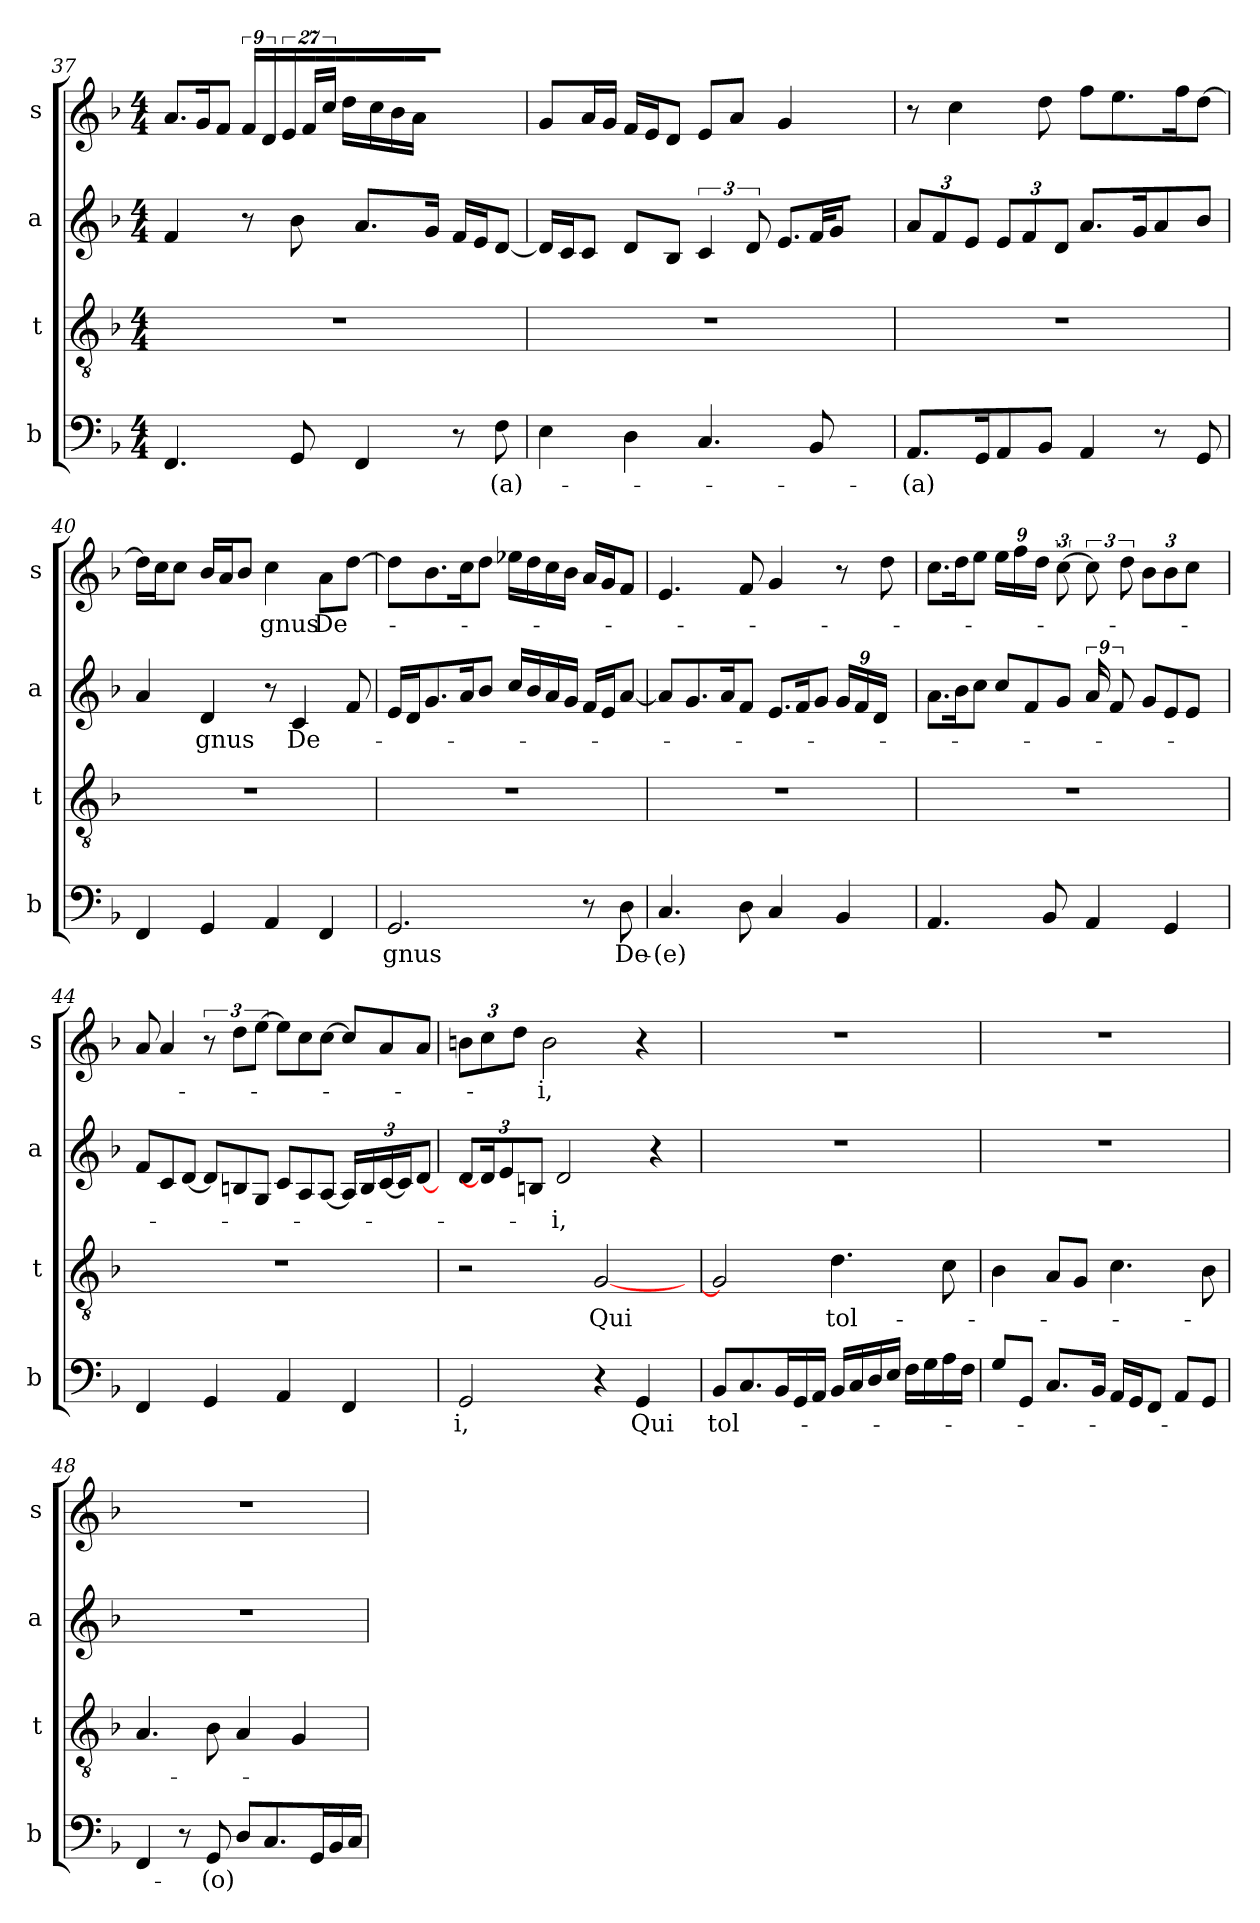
**kern	**text	**kern	**text	**kern	**text	**kern	**text
*part4	*part4	*part3	*part3	*part2	*part2	*part1	*part1
*staff4	*staff4	*staff3	*staff3	*staff2	*staff2	*staff1	*staff1
*I"b	*	*I"t	*	*I"a	*	*I"s	*
*I'b	*	*I't	*	*I'a	*	*I's	*
*clefF4	*	*clefGv2	*	*clefG2	*	*clefG2	*
*ITrd-1c-1	*	*ITrd-1c-1	*	*ITrd-1c-1	*	*ITrd-1c-1	*
*k[b-e-a-d-g-c-]	*	*k[b-e-a-d-g-c-]	*	*k[b-e-a-d-g-c-]	*	*k[b-e-a-d-g-c-]	*
*G-:	*	*G-:	*	*G-:	*	*G-:	*
*M4/4	*	*M4/4	*	*M4/4	*	*M4/4	*
*	*	*	*	*	*	*Xtuplet	*
=37	=37	=37	=37	=37	=37	=37	=37
4.GG-/	.	1r	.	4g-/	.	12.b-/L	.
.	.	.	.	.	.	24a-/k	.
.	.	.	.	.	.	12g-/J	.
*	*	*	*	*	*	*tuplet	*
.	.	.	.	8r	.	18g-/L	.
.	.	.	.	.	.	18e-/	.
.	.	.	.	.	.	27f/J	.
8AA-/	.	.	.	8cc-\	.	.	.
.	.	.	.	.	.	27g-/L	.
.	.	.	.	.	.	27dd-/J	.
.	.	.	.	.	.	16ee-\LL	.
4GG-/	.	.	.	8.b-/L	.	.	.
.	.	.	.	.	.	16dd-\	.
.	.	.	.	.	.	16cc-\	.
.	.	.	.	.	.	16b-\JJ	.
.	.	.	.	16a-/Jk	.	.	.
.	.	.	.	.	.	18%5ryy	.
8r	.	.	.	16g-/LL	.	.	.
.	.	.	.	16f/J	.	.	.
!	!LO:LY:b	!	!	!	!	!	!
8G-\	(a)-	.	.	[8e-/J	.	.	.
=38	=38	=38	=38	=38	=38	=38	=38
4F\	.	1r	.	16e-/LL]	.	8a-/L	.
.	.	.	.	16d-/J	.	.	.
.	.	.	.	8d-/J	.	16b-/L	.
.	.	.	.	.	.	16a-/JJ	.
4E-\	.	.	.	8e-/L	.	16g-/LL	.
.	.	.	.	.	.	16f/J	.
.	.	.	.	8c-/J	.	8e-/J	.
4.D-/	.	.	.	6d-/	.	8f/L	.
.	.	.	.	.	.	8b-/J	.
.	.	.	.	12e-/	.	.	.
*	*	*	*	*Xtuplet	*	*	*
.	.	.	.	12.f/L	.	4a-/	.
8C-/	.	.	.	36g-/k	.	.	.
.	.	.	.	18a-/J	.	.	.
.	.	.	.	24ryy	.	.	.
!!LO:LB:g=z
=39	=39	=39	=39	=39	=39	=39	=39
!	!LO:LY:b	!	!	!	!	!	!
*	*	*	*	*tuplet	*	*	*
8.BB-/L	-(a)	1r	.	12b-/L	.	8r	.
.	.	.	.	12g-/	.	.	.
.	.	.	.	.	.	4dd-\	.
.	.	.	.	12f/J	.	.	.
16AA-/k	.	.	.	.	.	.	.
8BB-/	.	.	.	12f/L	.	.	.
.	.	.	.	12g-/	.	.	.
8C-/J	.	.	.	.	.	8ee-\	.
.	.	.	.	12e-/J	.	.	.
4BB-/	.	.	.	8.b-/L	.	8gg-\L	.
.	.	.	.	.	.	8.ff\	.
.	.	.	.	16a-/k	.	.	.
8r	.	.	.	8b-/	.	.	.
.	.	.	.	.	.	16gg-\k	.
8AA-/	.	.	.	8cc-/J	.	[8ee-\J	.
=40	=40	=40	=40	=40	=40	=40	=40
4GG-/	.	1r	.	4b-/	.	16ee-\LL]	.
.	.	.	.	.	.	16dd-\J	.
.	.	.	.	.	.	8dd-\J	.
!	!	!	!	!	!LO:LY:b	!	!
4AA-/	.	.	.	4e-/	-gnus	16cc-/LL	.
.	.	.	.	.	.	16b-/J	.
.	.	.	.	.	.	8cc-/J	.
!	!	!	!	!	!	!	!LO:LY:b
4BB-/	.	.	.	8r	.	4dd-\	-gnus
!	!	!	!	!	!LO:LY:b	!	!
.	.	.	.	4d-/	De-	.	.
!	!	!	!	!	!	!	!LO:LY:b
4GG-/	.	.	.	.	.	8b-\L	De-
.	.	.	.	8g-/	.	[8ee-\J	.
=41	=41	=41	=41	=41	=41	=41	=41
!	!LO:LY:b	!	!	!	!	!	!
2.AA-/	gnus	1r	.	16f/LL	.	8ee-\L]	.
.	.	.	.	16e-/J	.	.	.
.	.	.	.	8.a-/	.	8.cc-\	.
.	.	.	.	16b-/k	.	16dd-\k	.
.	.	.	.	8cc-/J	.	8ee-\J	.
.	.	.	.	16dd-/LL	.	16ff-X\LL	.
.	.	.	.	16cc-/	.	16ee-\	.
.	.	.	.	16b-/	.	16dd-\	.
.	.	.	.	16a-/JJ	.	16cc-\JJ	.
8r	.	.	.	16g-/LL	.	16b-/LL	.
.	.	.	.	16f/J	.	16a-/J	.
!	!LO:LY:b	!	!	!	!	!	!
8E-\	De-	.	.	[8b-/J	.	8g-/J	.
!!LO:LB:g=z
=42	=42	=42	=42	=42	=42	=42	=42
!	!LO:LY:b	!	!	!	!	!	!
4.D-/	-(e)	1r	.	8b-/L]	.	4.f/	.
.	.	.	.	8.a-/	.	.	.
.	.	.	.	16b-/k	.	.	.
8E-\	.	.	.	8g-/J	.	8g-/	.
*	*	*	*	*Xtuplet	*	*	*
4D-/	.	.	.	12.f/L	.	4a-/	.
.	.	.	.	24g-/k	.	.	.
.	.	.	.	12a-/J	.	.	.
*	*	*	*	*tuplet	*	*	*
4C-/	.	.	.	18a-/L	.	8r	.
.	.	.	.	18g-/	.	.	.
.	.	.	.	18e-/J	.	.	.
.	.	.	.	.	.	8ee-\	.
.	.	.	.	12ryy	.	.	.
=43	=43	=43	=43	=43	=43	=43	=43
*	*	*	*	*Xtuplet	*	*Xtuplet	*
4.BB-/	.	1r	.	12.b-\L	.	12.dd-\L	.
.	.	.	.	24cc-\k	.	24ee-\k	.
.	.	.	.	12dd-\J	.	12ff\J	.
*	*	*	*	*	*	*tuplet	*
.	.	.	.	12dd-/L	.	18ff\L	.
.	.	.	.	.	.	18gg-\	.
.	.	.	.	12g-/	.	.	.
.	.	.	.	.	.	18ee-\J	.
8C-/	.	.	.	.	.	.	.
.	.	.	.	12a-/J	.	[12dd-\	.
*	*	*	*	*tuplet	*	*	*
4BB-/	.	.	.	18b-/	.	12dd-\]	.
.	.	.	.	9g-/	.	.	.
.	.	.	.	.	.	12ee-\	.
*	*	*	*	*Xtuplet	*	*	*
.	.	.	.	12a-/L	.	12cc-\L	.
4AA-/	.	.	.	12f/	.	12cc-\	.
.	.	.	.	12f/J	.	12dd-\J	.
.	.	.	.	12ryy	.	12ryy	.
=44	=44	=44	=44	=44	=44	=44	=44
*	*	*	*	*	*	*Xtuplet	*
4GG-/	.	1r	.	12g-/L	.	12b-/	.
.	.	.	.	12d-/	.	6b-/	.
.	.	.	.	[12e-/J	.	.	.
*	*	*	*	*	*	*tuplet	*
4AA-/	.	.	.	12e-/L]	.	12r	.
.	.	.	.	12cn/	.	12ee-\L	.
.	.	.	.	12A-/J	.	[12ff\J	.
*	*	*	*	*	*	*Xtuplet	*
4BB-/	.	.	.	12d-/L	.	12ff\L]	.
.	.	.	.	12B-/	.	12dd-\	.
.	.	.	.	[12B-/J	.	[12dd-\J	.
*	*	*	*	*tuplet	*	*	*
4GG-/	.	.	.	24B-/LL]	.	12dd-/L]	.
.	.	.	.	24c/J	.	.	.
.	.	.	.	[24d-/	.	12b-/	.
.	.	.	.	24d-/]	.	.	.
.	.	.	.	[12e-/J	.	12b-/J	.
!!LO:LB:g=z
=45	=45	=45	=45	=45	=45	=45	=45
!	!LO:LY:b	!	!	!	!	!	!
*	*	*	*	*	*	*tuplet	*
2AA-/	i,	2r	.	12e-/L	.	12ccn\L	.
.	.	.	.	24e-/J]	.	12dd-\	.
.	.	.	.	12f/	.	.	.
.	.	.	.	.	.	12ee-\J	.
.	.	.	.	12cn/J	.	.	.
!	!	!	!	!	!	!	!LO:LY:b
.	.	.	.	.	.	2cc\	-i,
!	!	!	!	!	!LO:LY:b	!	!
.	.	.	.	2e-/	-i,	.	.
!	!	!	!LO:LY:b	!	!	!	!
4r	.	[2A-/	Qui	.	.	.	.
!	!LO:LY:b	!	!	!	!	!	!
4AA-/	Qui	.	.	.	.	4r	.
.	.	.	.	4r	.	.	.
24ryy	.	24ryy	.	.	.	24ryy	.
=46	=46	=46	=46	=46	=46	=46	=46
!	!LO:LY:b	!	!	!	!	!	!
8C-/L	tol-	2A-/]	.	1r	.	1r	.
8.D-/	.	.	.	.	.	.	.
16C-/L	.	.	.	.	.	.	.
16AA-/	.	.	.	.	.	.	.
16BB-/JJ	.	.	.	.	.	.	.
!	!	!	!LO:LY:b	!	!	!	!
16C-/LL	.	4.e-\	tol-	.	.	.	.
16D-/	.	.	.	.	.	.	.
16E-/	.	.	.	.	.	.	.
16F/JJ	.	.	.	.	.	.	.
16G-\LL	.	.	.	.	.	.	.
16A-\	.	.	.	.	.	.	.
16B-\	.	8d-\	.	.	.	.	.
16G-\JJ	.	.	.	.	.	.	.
=47	=47	=47	=47	=47	=47	=47	=47
8A-/L	.	4c-\	.	1r	.	1r	.
8AA-/J	.	.	.	.	.	.	.
8.D-/L	.	8B-/L	.	.	.	.	.
.	.	8A-/J	.	.	.	.	.
16C-/Jk	.	.	.	.	.	.	.
16BB-/LL	.	4.d-\	.	.	.	.	.
16AA-/J	.	.	.	.	.	.	.
8GG-/J	.	.	.	.	.	.	.
8BB-/L	.	.	.	.	.	.	.
8AA-/J	.	8c-\	.	.	.	.	.
!!LO:LB:g=z
=48	=48	=48	=48	=48	=48	=48	=48
4GG-/	.	4.B-/	.	1r	.	1r	.
8r	.	.	.	.	.	.	.
!	!LO:LY:b	!	!	!	!	!	!
8AA-/	-(o)	8c-\	.	.	.	.	.
8E-/L	.	4B-/	.	.	.	.	.
8.D-/	.	.	.	.	.	.	.
.	.	4A-/	.	.	.	.	.
16AA-/L	.	.	.	.	.	.	.
16C-/	.	.	.	.	.	.	.
16D-/JJ	.	.	.	.	.	.	.
=	=	=	=	=	=	=	=
*-	*-	*-	*-	*-	*-	*-	*-
